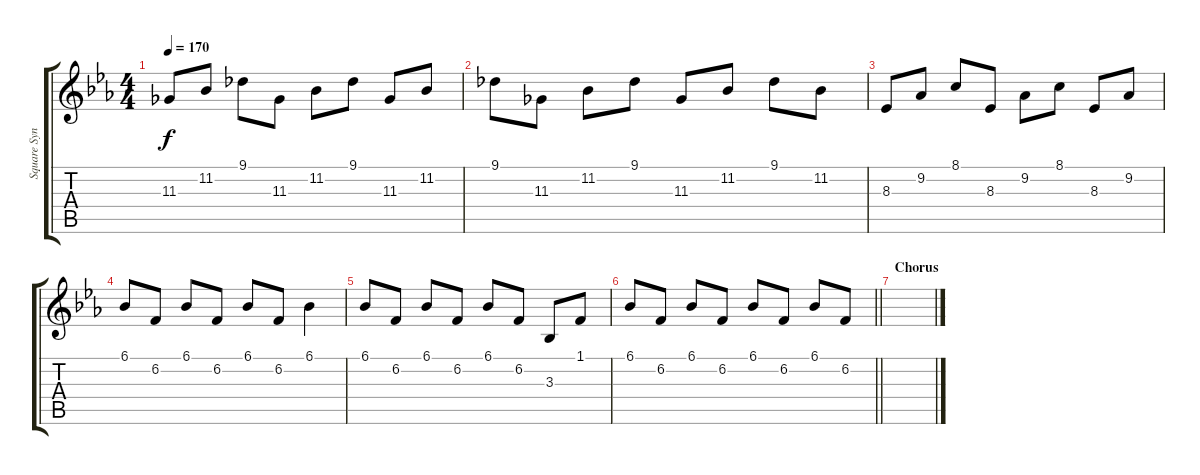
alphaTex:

\track ("Square Synth" "Square Syn") {instrument lead1square}
\staff {score tabs}
\tuning (E4 B3 G3 D3 A2 E2) {hide}
\ts (4 4)
\tempo 170
\clef g2
\ks eb
11.3.8{dy f} 11.2.8 9.1.8 11.3.8 11.2.8 9.1.8 11.3.8 11.2.8 |
9.1.8 11.3.8 11.2.8 9.1.8 11.3.8 11.2.8 9.1.8 11.2.8 |
8.3.8 9.2.8 8.1.8 8.3.8 9.2.8 8.1.8 8.3.8 9.2.8 |
6.1.8 6.2.8 6.1.8 6.2.8 6.1.8 6.2.8 6.1.4 |
6.1.8 6.2.8 6.1.8 6.2.8 6.1.8 6.2.8 3.3.8 1.1.8 |
\barLineRight lightlight
6.1.8 6.2.8 6.1.8 6.2.8 6.1.8 6.2.8 6.1.8 6.2.8 |
\section ("" "Chorus")
